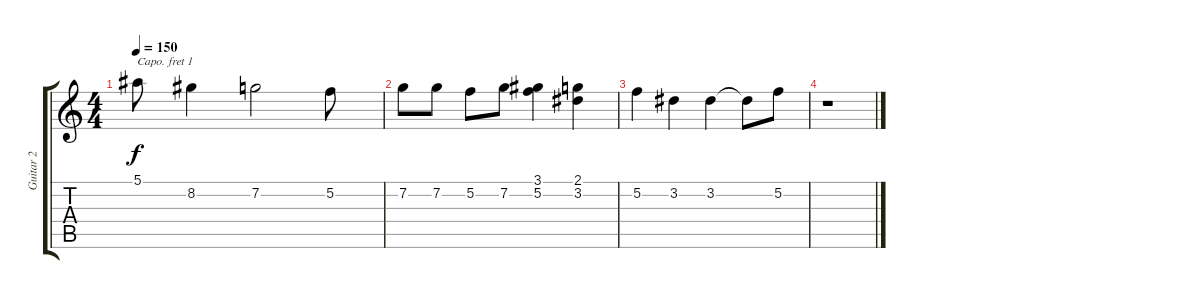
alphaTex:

\track ("Guitar 2" "Guitar 2") {instrument electricguitarclean}
\staff {score tabs}
\capo 1
\tuning (E4 B3 G3 D3 A2 E2) {hide}
\ts (4 4)
\tempo 150
\clef g2
\ks c
5.1.8{dy f} 8.2.4 7.2.2 5.2.8 |
7.2.8 7.2.8 5.2.8 7.2.8 (3.1 5.2).4 (2.1 3.2).4 |
5.2.4 3.2.4 3.2.4 3.2{t}.8 5.2.8 |
r.1
